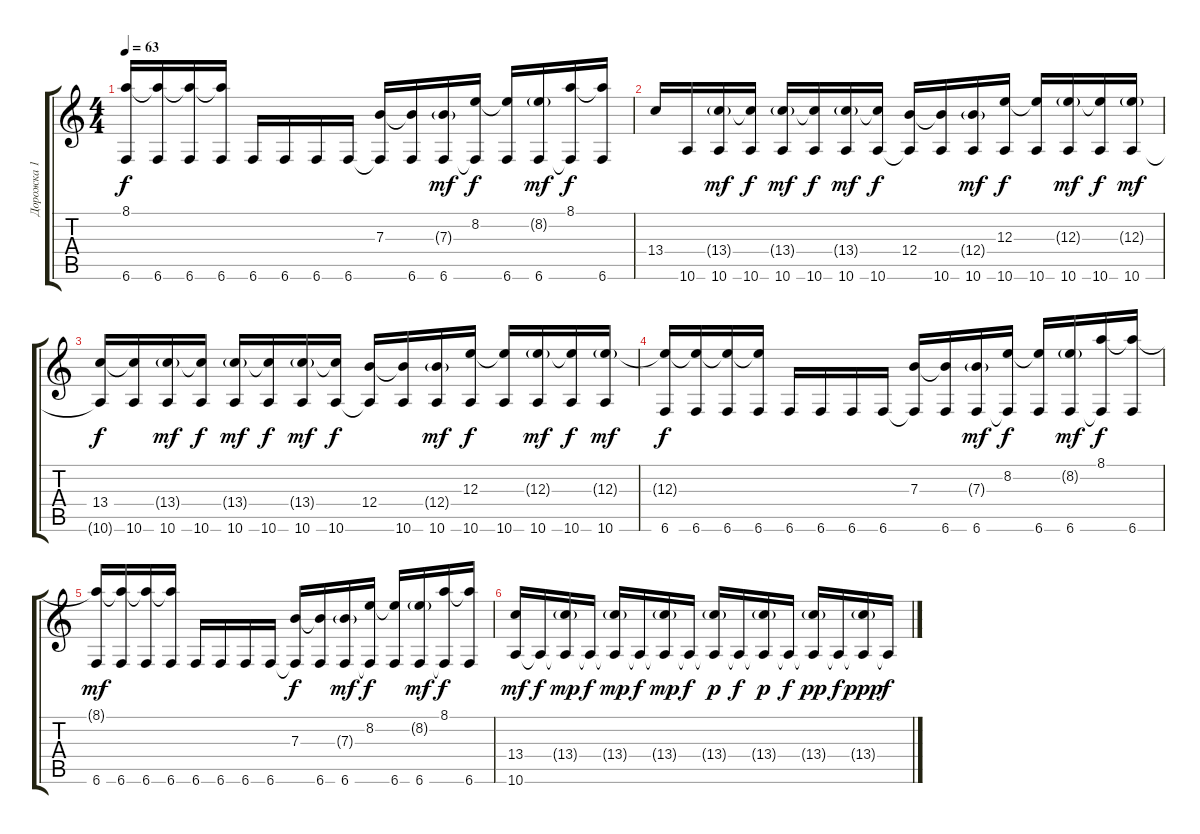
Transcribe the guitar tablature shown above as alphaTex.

\track ("Дорожка 1" "Дорожка 1") {instrument distortionguitar}
\staff {score tabs}
\tuning (Db4 Ab3 E3 B2 Gb2 B1) {hide}
\ts (4 4)
\tempo 63
\clef g2
\ks c
(8.1{t} 6.6).16{dy f} (8.1{t} 6.6).16 (8.1{t} 6.6).16 (8.1{t} 6.6).16 6.6.16 6.6.16 6.6.16 6.6.16 (7.3 6.6{t}).16 (7.3{t} 6.6).16 (7.3{g} 6.6).16{dy mf} (8.2 6.6{t}).16{dy f} (8.2{t} 6.6).16 (8.2{g} 6.6).16{dy mf} (8.1 6.6{t}).16{dy f} (8.1{t} 6.6).16 |
13.4.16 10.6.16 (13.4{g} 10.6).16{dy mf} (13.4{t} 10.6).16{dy f} (13.4{g} 10.6).16{dy mf} (13.4{t} 10.6).16{dy f} (13.4{g} 10.6).16{dy mf} (13.4{t} 10.6).16{dy f} (12.4 10.6{t}).16 (12.4{t} 10.6).16 (12.4{g} 10.6).16{dy mf} (12.3 10.6).16{dy f} (12.3{t} 10.6).16 (12.3{g} 10.6).16{dy mf} (12.3{t} 10.6).16{dy f} (12.3{g} 10.6).16{dy mf} |
(13.4 10.6{t}).16{dy f} (13.4{t} 10.6).16 (13.4{g} 10.6).16{dy mf} (13.4{t} 10.6).16{dy f} (13.4{g} 10.6).16{dy mf} (13.4{t} 10.6).16{dy f} (13.4{g} 10.6).16{dy mf} (13.4{t} 10.6).16{dy f} (12.4 10.6{t}).16 (12.4{t} 10.6).16 (12.4{g} 10.6).16{dy mf} (12.3 10.6).16{dy f} (12.3{t} 10.6).16 (12.3{g} 10.6).16{dy mf} (12.3{t} 10.6).16{dy f} (12.3{g} 10.6).16{dy mf} |
(12.3{t} 6.6).16{dy f} (12.3{t} 6.6).16 (12.3{t} 6.6).16 (12.3{t} 6.6).16 6.6.16 6.6.16 6.6.16 6.6.16 (7.3 6.6{t}).16 (7.3{t} 6.6).16 (7.3{g} 6.6).16{dy mf} (8.2 6.6{t}).16{dy f} (8.2{t} 6.6).16 (8.2{g} 6.6).16{dy mf} (8.1 6.6{t}).16{dy f} (8.1{t} 6.6).16 |
(8.1{t} 6.6).16{dy mf} (8.1{t} 6.6).16 (8.1{t} 6.6).16 (8.1{t} 6.6).16 6.6.16 6.6.16 6.6.16 6.6.16 (7.3 6.6{t}).16{dy f} (7.3{t} 6.6).16 (7.3{g} 6.6).16{dy mf} (8.2 6.6{t}).16{dy f} (8.2{t} 6.6).16 (8.2{g} 6.6).16{dy mf} (8.1 6.6{t}).16{dy f} (8.1{t} 6.6).16 |
(13.4 10.6).16{dy mf} 10.6{t}.16{dy f} (13.4{g} 10.6{t}).16{dy mp} 10.6{t}.16{dy f} (13.4{g} 10.6{t}).16{dy mp} 10.6{t}.16{dy f} (13.4{g} 10.6{t}).16{dy mp} 10.6{t}.16{dy f} (13.4{g} 10.6{t}).16{dy p} 10.6{t}.16{dy f} (13.4{g} 10.6{t}).16{dy p} 10.6{t}.16{dy f} (13.4{g} 10.6{t}).16{dy pp} 10.6{t}.16{dy f} (13.4{g} 10.6{t}).16{dy ppp} 10.6{t}.16{dy f}
